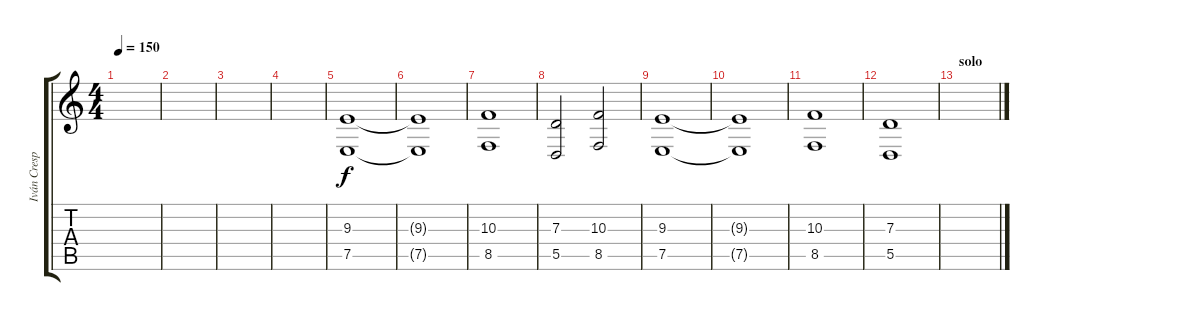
\track ("Iván Crespo" "Iván Cresp") {instrument stringensemble1}
\staff {score tabs}
\tuning (E4 B3 G3 D3 A2 E2) {hide}
\ts (4 4)
\tempo 150
\clef g2
\ks c
|
|
|
|
(9.3 7.5).1{volume 12 instrument pad8sweep} |
(9.3{t} 7.5{t}).1 |
(10.3 8.5).1 |
(7.3 5.5).2 (10.3 8.5).2 |
(9.3 7.5).1 |
(9.3{t} 7.5{t}).1 |
(10.3 8.5).1 |
(7.3 5.5).1 |
\section ("" "solo")
